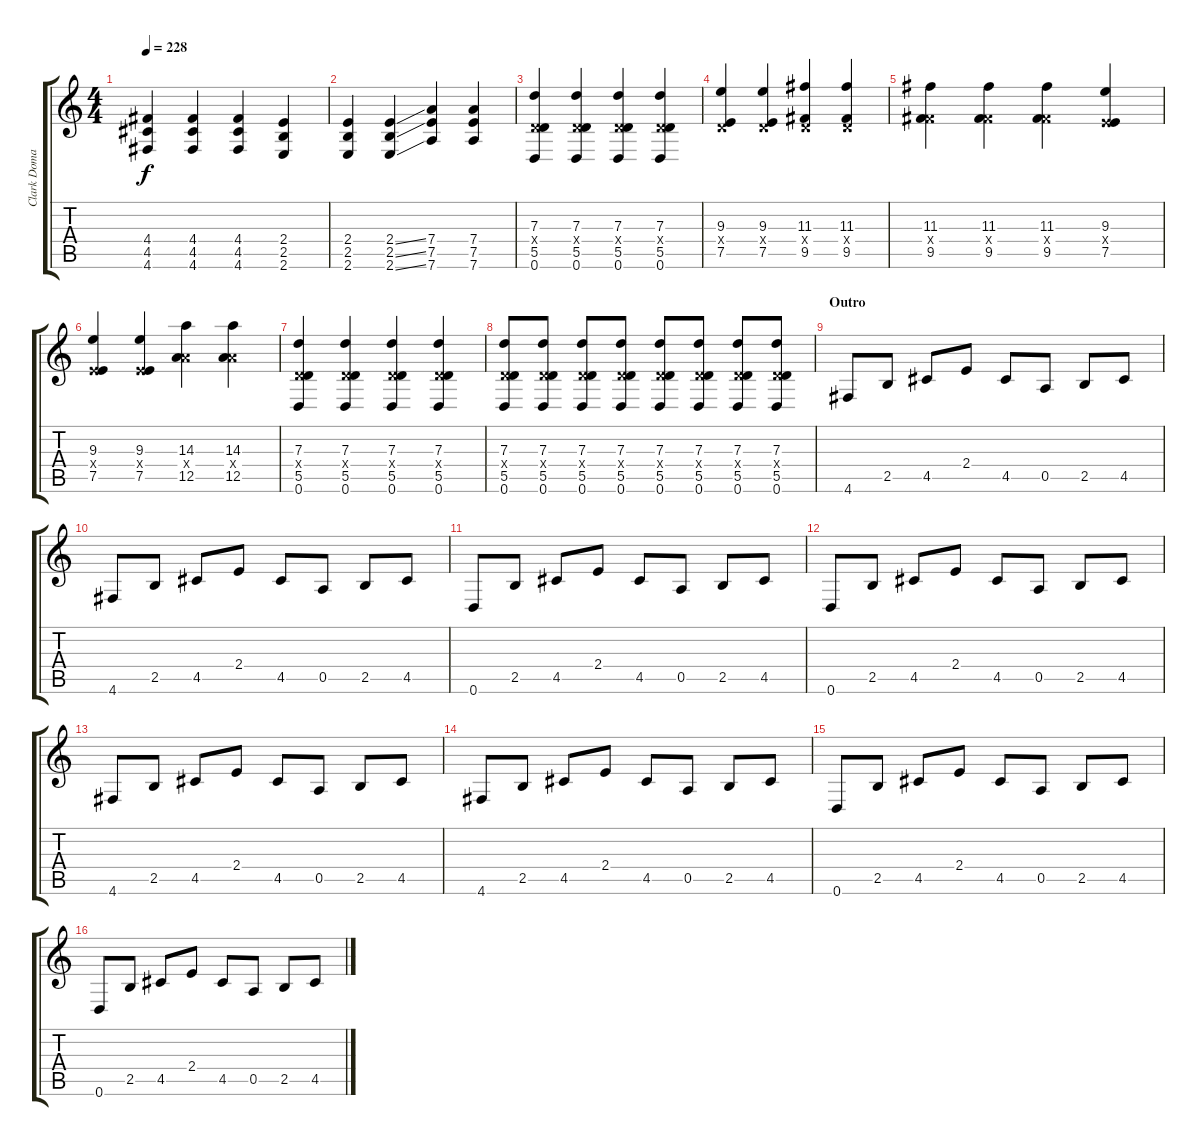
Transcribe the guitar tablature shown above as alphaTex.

\track ("Clark Domae" "Clark Doma") {instrument overdrivenguitar}
\staff {score tabs}
\tuning (E4 B3 G3 D3 A2 D2) {hide}
\ts (4 4)
\tempo 228
\clef g2
\ks c
(4.4 4.5 4.6).4{dy f} (4.4 4.5 4.6).4 (4.4 4.5 4.6).4 (2.4 2.5 2.6).4 |
(2.4 2.5 2.6).4 (2.4{ss} 2.5{ss} 2.6{ss}).4 (7.4 7.5 7.6).4 (7.4 7.5 7.6).4 |
(7.3 0.4{x} 5.5 0.6).4 (7.3 0.4{x} 5.5 0.6).4 (7.3 0.4{x} 5.5 0.6).4 (7.3 0.4{x} 5.5 0.6).4 |
(9.3 0.4{x} 7.5).4 (9.3 0.4{x} 7.5).4 (11.3 0.4{x} 9.5).4 (11.3 0.4{x} 9.5).4 |
(11.3 4.4{x} 9.5).4 (11.3 4.4{x} 9.5).4 (11.3 4.4{x} 9.5).4 (9.3 2.4{x} 7.5).4 |
(9.3 2.4{x} 7.5).4 (9.3 2.4{x} 7.5).4 (14.3 7.4{x} 12.5).4 (14.3 7.4{x} 12.5).4 |
(7.3 0.4{x} 5.5 0.6).4 (7.3 0.4{x} 5.5 0.6).4 (7.3 0.4{x} 5.5 0.6).4 (7.3 0.4{x} 5.5 0.6).4 |
(7.3 0.4{x} 5.5 0.6).8 (7.3 0.4{x} 5.5 0.6).8 (7.3 0.4{x} 5.5 0.6).8 (7.3 0.4{x} 5.5 0.6).8 (7.3 0.4{x} 5.5 0.6).8 (7.3 0.4{x} 5.5 0.6).8 (7.3 0.4{x} 5.5 0.6).8 (7.3 0.4{x} 5.5 0.6).8 |
\section ("" "Outro")
4.6.8 2.5.8 4.5.8 2.4.8 4.5.8 0.5.8 2.5.8 4.5.8 |
4.6.8 2.5.8 4.5.8 2.4.8 4.5.8 0.5.8 2.5.8 4.5.8 |
0.6.8 2.5.8 4.5.8 2.4.8 4.5.8 0.5.8 2.5.8 4.5.8 |
0.6.8 2.5.8 4.5.8 2.4.8 4.5.8 0.5.8 2.5.8 4.5.8 |
4.6.8 2.5.8 4.5.8 2.4.8 4.5.8 0.5.8 2.5.8 4.5.8 |
4.6.8 2.5.8 4.5.8 2.4.8 4.5.8 0.5.8 2.5.8 4.5.8 |
0.6.8 2.5.8 4.5.8 2.4.8 4.5.8 0.5.8 2.5.8 4.5.8 |
0.6.8 2.5.8 4.5.8 2.4.8 4.5.8 0.5.8 2.5.8 4.5.8
